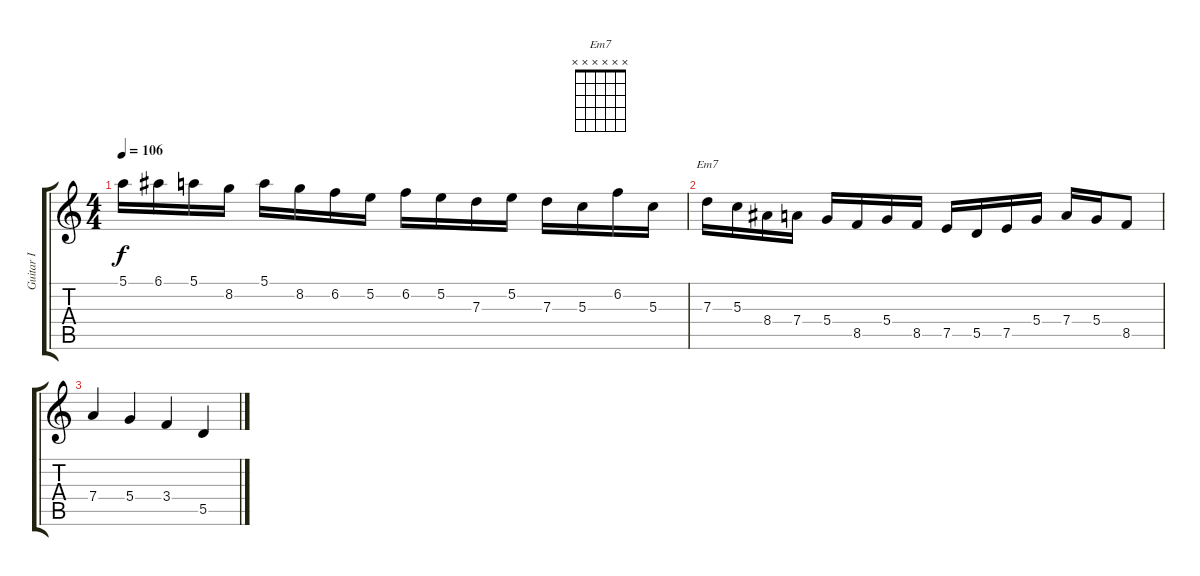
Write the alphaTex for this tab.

\track ("Guitar I" "Guitar I") {instrument distortionguitar}
\staff {score tabs}
\tuning (E4 B3 G3 D3 A2 E2) {hide}
\chord ("Em7" x x x x x x)
\ts (4 4)
\tempo 106
\clef g2
\ks c
5.1.16{dy f} 6.1.16 5.1.16 8.2.16 5.1.16 8.2.16 6.2.16 5.2.16 6.2.16 5.2.16 7.3.16 5.2.16 7.3.16 5.3.16 6.2.16 5.3.16 |
7.3.16{ch "Em7" volume 0} 5.3.16 8.4.16 7.4.16 5.4.16 8.5.16 5.4.16 8.5.16 7.5.16 5.5.16 7.5.16 5.4.16 7.4.16 5.4.16 8.5.8 |
7.4.4 5.4.4 3.4.4 5.5.4
